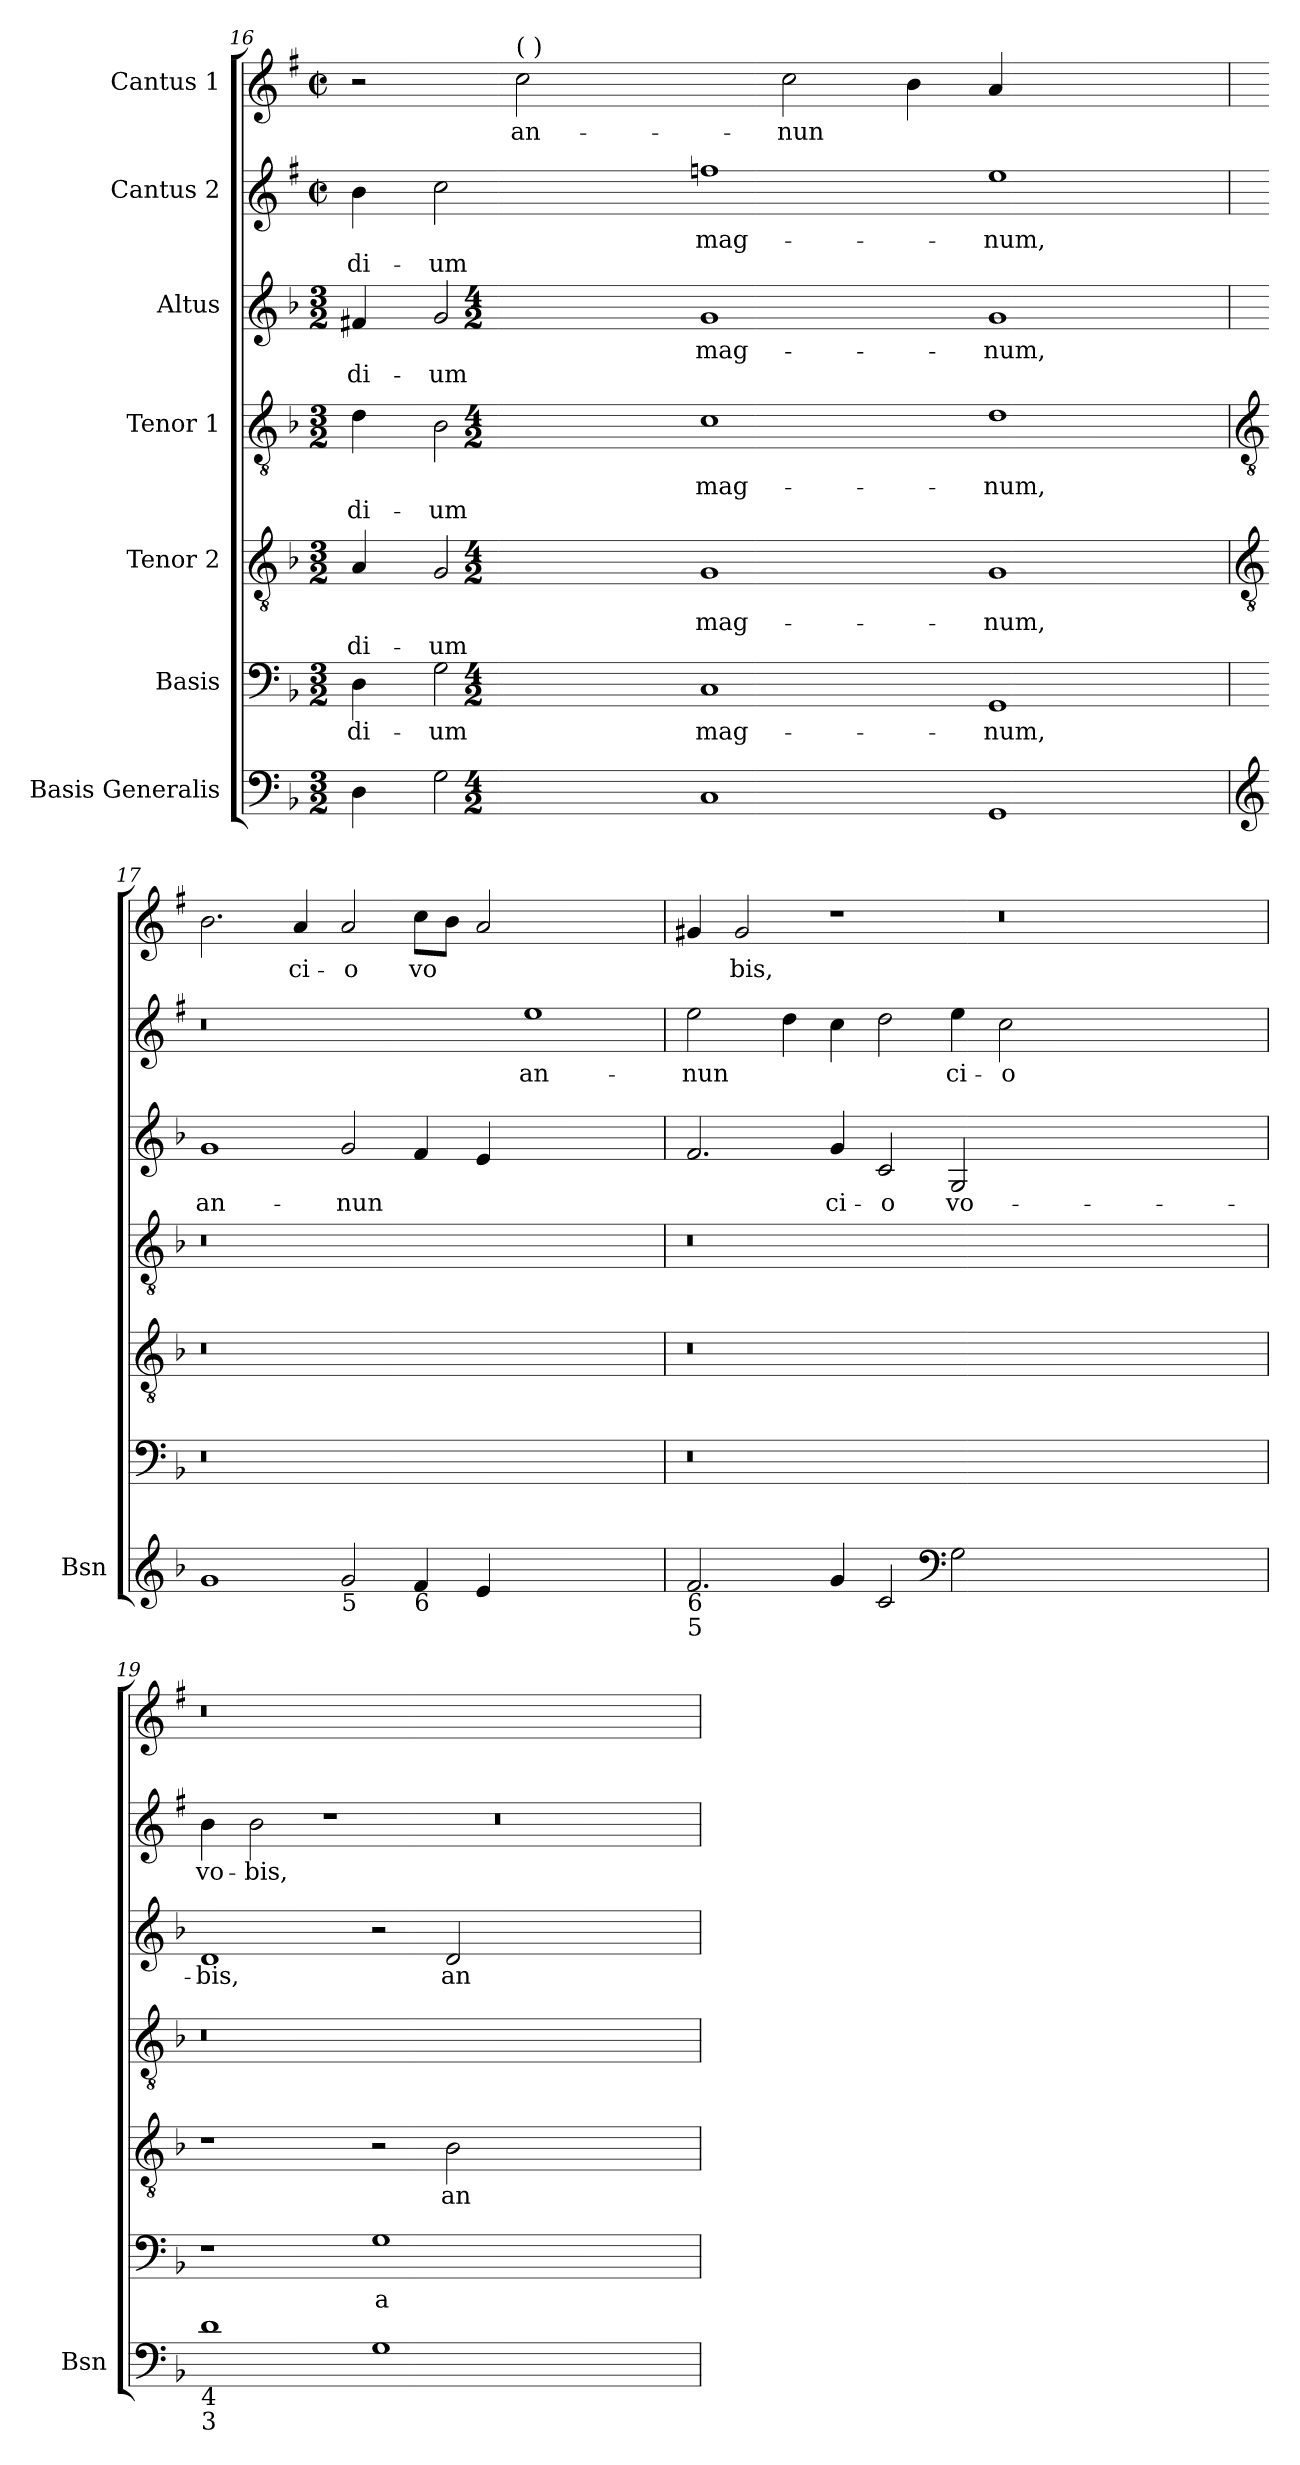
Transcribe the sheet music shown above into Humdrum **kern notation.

**kern	**kern	**text	**kern	**text	**text	**kern	**text	**text	**kern	**text	**text	**kern	**text	**text	**kern	**text
*part7	*part6	*part6	*part5	*part5	*part5	*part4	*part4	*part4	*part3	*part3	*part3	*part2	*part2	*part2	*part1	*part1
*staff7	*staff6	*staff6	*staff5	*staff5	*staff5	*staff4	*staff4	*staff4	*staff3	*staff3	*staff3	*staff2	*staff2	*staff2	*staff1	*staff1
*I"Basis Generalis	*I"Basis	*	*I"Tenor 2	*	*	*I"Tenor 1	*	*	*I"Altus	*	*	*I"Cantus 2	*	*	*I"Cantus 1	*
*I'Bsn	*	*	*	*	*	*	*	*	*	*	*	*	*	*	*	*
!!LO:LB:g=z
*clefF4	*clefF4	*	*clefGv2	*	*	*clefGv2	*	*	*clefG2	*	*	*clefG2	*	*	*clefG2	*
*	*	*	*	*	*	*	*	*	*	*	*	*ITrd1c2	*	*	*ITrd1c2	*
*k[b-]	*k[b-]	*	*k[b-]	*	*	*k[b-]	*	*	*k[b-]	*	*	*k[b-]	*	*	*k[b-]	*
*F:	*F:	*	*F:	*	*	*F:	*	*	*F:	*	*	*F:	*	*	*F:	*
*M3/2	*M3/2	*	*M3/2	*	*	*M3/2	*	*	*M3/2	*	*	*M4/2	*	*	*M4/2	*
*	*	*	*	*	*	*	*	*	*	*	*	*met(c|)	*	*	*met(c|)	*
=16	=16	=16	=16	=16	=16	=16	=16	=16	=16	=16	=16	=16	=16	=16	=16	=16
!	!	!LO:LY:b	!	!	!LO:LY:b	!	!	!LO:LY:b	!	!	!LO:LY:b	!	!	!LO:LY:b	!	!
*	*	*	*	*	*	*	*	*	*	*	*	*^	*	*	*	*
4D	4D	-di-	4A	.	-di-	4d	.	-di-	4f#X	.	-di-	4a	0ryy	.	-di-	2r	.
!	!	!LO:LY:b	!	!	!LO:LY:b	!	!	!LO:LY:b	!	!	!LO:LY:b	!	!	!	!LO:LY:b	!	!
2G	2G	-um	2G	.	-um	2B-	.	-um	2g	.	-um	2b-	.	.	-um	.	.
!	!	!	!	!	!	!	!	!	!	!	!	!	!	!	!	!LO:TX:a:t=(  )	!
!	!	!	!	!	!	!	!	!	!	!	!	!	!	!	!	!	!LO:LY:b
.	.	.	.	.	.	.	.	.	.	.	.	.	.	.	.	2b-	an-
*M4/2	*M4/2	*	*M4/2	*	*	*M4/2	*	*	*M4/2	*	*	*	*	*	*	*	*
*met(c|)	*met(c|)	*	*met(c|)	*	*	*met(c|)	*	*	*met(c|)	*	*	*	*	*	*	*	*
!	!	!LO:LY:b	!	!LO:LY:b	!	!	!LO:LY:b	!	!	!LO:LY:b	!	!	!	!LO:LY:b	!	!	!
1C	1C	mag-	1G	mag-	.	1c	mag-	.	1g	mag-	.	1ee-X	.	mag-	.	.	.
!	!	!	!	!	!	!	!	!	!	!	!	!	!	!	!	!	!LO:LY:b
.	.	.	.	.	.	.	.	.	.	.	.	.	.	.	.	2b-	-nun
.	.	.	.	.	.	.	.	.	.	.	.	.	.	.	.	4a	.
!	!	!LO:LY:b	!	!LO:LY:b	!	!	!LO:LY:b	!	!	!LO:LY:b	!	!	!	!LO:LY:b	!	!	!
1GG	1GG	-num,	1G	-num,	.	1d	-num,	.	1g	-num,	.	1dd	.	-num,	.	4g	.
.	.	.	.	.	.	.	.	.	.	.	.	.	2.ryy	.	.	2.ryy	.
!!LO:LB:g=z
=17	=17	=17	=17	=17	=17	=17	=17	=17	=17	=17	=17	=17	=17	=17	=17	=17	=17
*clefG2	*	*	*clefGv2	*	*	*clefGv2	*	*	*	*	*	*	*	*	*	*	*
!	!	!	!	!	!	!	!	!	!	!LO:LY:b	!	!	!	!	!	!	!
1g	0r	.	0r	.	.	0r	.	.	1g	an-	.	0r	0ryy	.	.	2.a	.
!	!	!	!	!	!	!	!	!	!	!	!	!	!	!	!	!	!LO:LY:b
.	.	.	.	.	.	.	.	.	.	.	.	.	.	.	.	4g	ci-
!LO:TX:b:t=5	!	!	!	!	!	!	!	!	!	!	!	!	!	!	!	!	!
!	!	!	!	!	!	!	!	!	!	!LO:LY:b	!	!	!	!	!	!	!LO:LY:b
2g	.	.	.	.	.	.	.	.	2g	-nun	.	.	.	.	.	2g	-o
!LO:TX:b:t=6	!	!	!	!	!	!	!	!	!	!	!	!	!	!	!	!	!
!	!	!	!	!	!	!	!	!	!	!	!	!	!	!	!	!	!LO:LY:b
4f	.	.	.	.	.	.	.	.	4f	.	.	.	.	.	.	8b-L	vo
.	.	.	.	.	.	.	.	.	.	.	.	.	.	.	.	8aJ	.
4e	.	.	.	.	.	.	.	.	4e	.	.	.	.	.	.	2g	.
!	!	!	!	!	!	!	!	!	!	!	!	!	!	!LO:LY:b	!	!	!
1ryy	1ryy	.	1ryy	.	.	1ryy	.	.	1ryy	.	.	1dd	1ryy	an-	.	.	.
.	.	.	.	.	.	.	.	.	.	.	.	.	.	.	.	2.ryy	.
=18	=18	=18	=18	=18	=18	=18	=18	=18	=18	=18	=18	=18	=18	=18	=18	=18	=18
!LO:TX:b:t=6	!	!	!	!	!	!	!	!	!	!	!	!	!	!	!	!	!
!LO:TX:b:t=5	!	!	!	!	!	!	!	!	!	!	!	!	!	!	!	!	!
!	!	!	!	!	!	!	!	!	!	!	!	!	!	!LO:LY:b	!	!	!
2.f	0r	.	0r	.	.	0r	.	.	2.f	.	.	2dd	1ryy	-nun	.	4f#X	.
!	!	!	!	!	!	!	!	!	!	!	!	!	!	!	!	!	!LO:LY:b
.	.	.	.	.	.	.	.	.	.	.	.	.	.	.	.	2f#	bis,
.	.	.	.	.	.	.	.	.	.	.	.	4cc	.	.	.	.	.
!	!	!	!	!	!	!	!	!	!	!LO:LY:b	!	!	!	!	!	!	!
4g	.	.	.	.	.	.	.	.	4g	ci-	.	4b-	.	.	.	1r	.
!	!	!	!	!	!	!	!	!	!	!LO:LY:b	!	!	!	!	!	!	!
2c	.	.	.	.	.	.	.	.	2c	-o	.	2cc	2ryy	.	.	.	.
*clefF4	*	*	*	*	*	*	*	*	*	*	*	*	*	*	*	*	*
!	!	!	!	!	!	!	!	!	!	!LO:LY:b	!	!	!	!LO:LY:b	!	!	!
2G	.	.	.	.	.	.	.	.	2G	vo-	.	4dd	4ryy	ci-	.	.	.
!	!	!	!	!	!	!	!	!	!	!	!	!	!	!LO:LY:b	!	!	!
.	.	.	.	.	.	.	.	.	.	.	.	2b-	4ryy	-o	.	0r	.
1..ryy	1..ryy	.	1..ryy	.	.	1..ryy	.	.	1..ryy	.	.	.	1.ryy	.	.	.	.
.	.	.	.	.	.	.	.	.	.	.	.	1.ryy	.	.	.	.	.
.	.	.	.	.	.	.	.	.	.	.	.	.	4ryy	.	.	.	.
=19	=19	=19	=19	=19	=19	=19	=19	=19	=19	=19	=19	=19	=19	=19	=19	=19	=19
!LO:TX:b:t=4	!	!	!	!	!	!	!	!	!	!	!	!	!	!	!	!	!
!LO:TX:b:t=3	!	!	!	!	!	!	!	!	!	!	!	!	!	!	!	!	!
!	!	!	!	!	!	!	!	!	!	!LO:LY:b	!	!	!	!LO:LY:b	!	!	!
1d	1r	.	1r	.	.	0r	.	.	1d	-bis,	.	4a	4%15ryy	vo-	.	0r	.
!	!	!	!	!	!	!	!	!	!	!	!	!	!	!LO:LY:b	!	!	!
.	.	.	.	.	.	.	.	.	.	.	.	2a	.	-bis,	.	.	.
.	.	.	.	.	.	.	.	.	.	.	.	1r	.	.	.	.	.
!	!	!LO:LY:b	!	!	!	!	!	!	!	!	!	!	!	!	!	!	!
1G	1G	a-	2r	.	.	.	.	.	2r	.	.	.	.	.	.	.	.
!	!	!	!	!LO:LY:b	!	!	!	!	!	!LO:LY:b	!	!	!	!	!	!	!
.	.	.	2B-	an-	.	.	.	.	2d	an-	.	.	.	.	.	.	.
.	.	.	.	.	.	.	.	.	.	.	.	0r	.	.	.	.	.
1..ryy	1..ryy	.	1..ryy	.	.	1..ryy	.	.	1..ryy	.	.	.	.	.	.	1..ryy	.
*	*	*	*	*	*	*	*	*	*	*	*	*v	*v	*	*	*	*
=	=	=	=	=	=	=	=	=	=	=	=	=	=	=	=	=
*-	*-	*-	*-	*-	*-	*-	*-	*-	*-	*-	*-	*-	*-	*-	*-	*-
